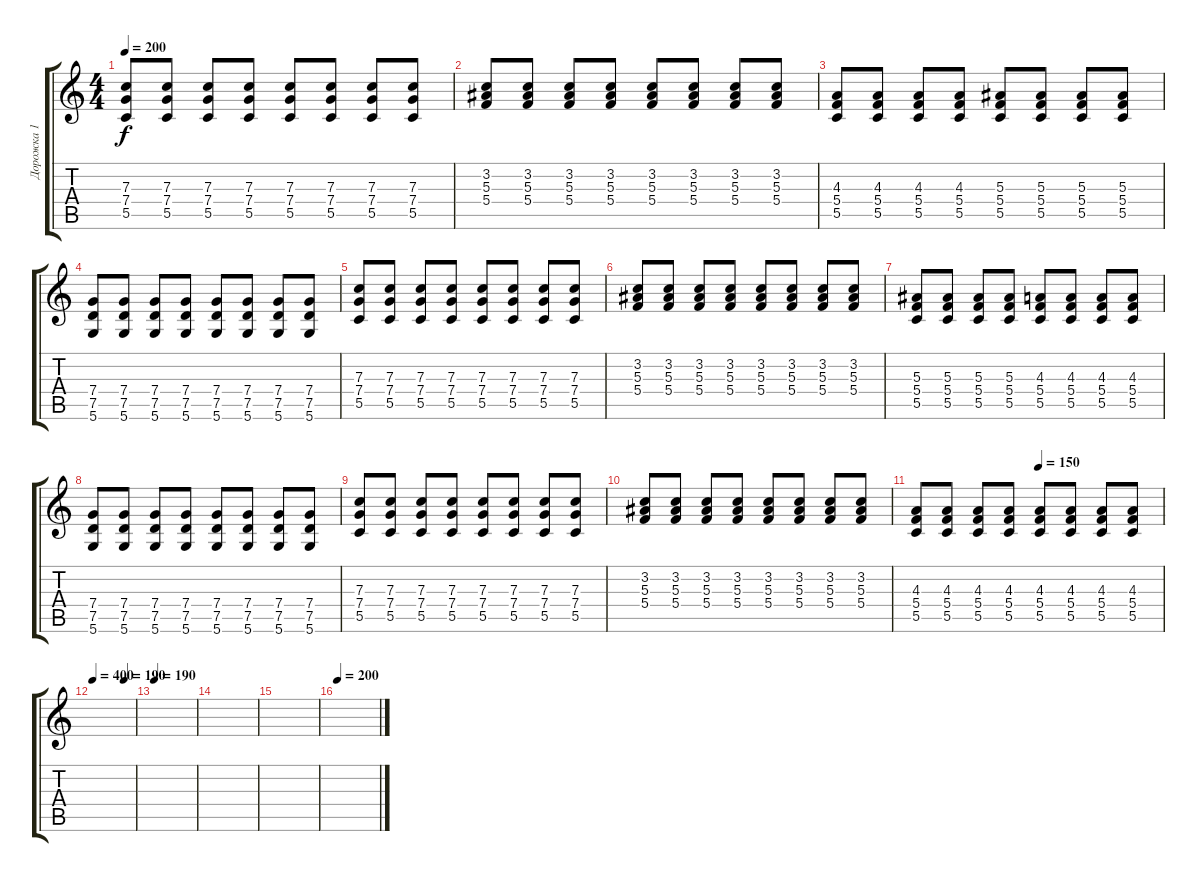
\track ("Дорожка 1" "Дорожка 1") {instrument distortionguitar}
\staff {score tabs}
\tuning (D4 A3 F3 C3 G2 D2) {hide}
\ts (4 4)
\tempo 200
\clef g2
\ks c
(7.3 7.4 5.5).8{dy f} (7.3 7.4 5.5).8 (7.3 7.4 5.5).8 (7.3 7.4 5.5).8 (7.3 7.4 5.5).8 (7.3 7.4 5.5).8 (7.3 7.4 5.5).8 (7.3 7.4 5.5).8 |
(3.2 5.3 5.4).8 (3.2 5.3 5.4).8 (3.2 5.3 5.4).8 (3.2 5.3 5.4).8 (3.2 5.3 5.4).8 (3.2 5.3 5.4).8 (3.2 5.3 5.4).8 (3.2 5.3 5.4).8 |
(4.3 5.4 5.5).8 (4.3 5.4 5.5).8 (4.3 5.4 5.5).8 (4.3 5.4 5.5).8 (5.3 5.4 5.5).8 (5.3 5.4 5.5).8 (5.3 5.4 5.5).8 (5.3 5.4 5.5).8 |
(7.4 7.5 5.6).8 (7.4 7.5 5.6).8 (7.4 7.5 5.6).8 (7.4 7.5 5.6).8 (7.4 7.5 5.6).8 (7.4 7.5 5.6).8 (7.4 7.5 5.6).8 (7.4 7.5 5.6).8 |
(7.3 7.4 5.5).8 (7.3 7.4 5.5).8 (7.3 7.4 5.5).8 (7.3 7.4 5.5).8 (7.3 7.4 5.5).8 (7.3 7.4 5.5).8 (7.3 7.4 5.5).8 (7.3 7.4 5.5).8 |
(3.2 5.3 5.4).8 (3.2 5.3 5.4).8 (3.2 5.3 5.4).8 (3.2 5.3 5.4).8 (3.2 5.3 5.4).8 (3.2 5.3 5.4).8 (3.2 5.3 5.4).8 (3.2 5.3 5.4).8 |
(5.3 5.4 5.5).8 (5.3 5.4 5.5).8 (5.3 5.4 5.5).8 (5.3 5.4 5.5).8 (4.3 5.4 5.5).8 (4.3 5.4 5.5).8 (4.3 5.4 5.5).8 (4.3 5.4 5.5).8 |
(7.4 7.5 5.6).8 (7.4 7.5 5.6).8 (7.4 7.5 5.6).8 (7.4 7.5 5.6).8 (7.4 7.5 5.6).8 (7.4 7.5 5.6).8 (7.4 7.5 5.6).8 (7.4 7.5 5.6).8 |
(7.3 7.4 5.5).8 (7.3 7.4 5.5).8 (7.3 7.4 5.5).8 (7.3 7.4 5.5).8 (7.3 7.4 5.5).8 (7.3 7.4 5.5).8 (7.3 7.4 5.5).8 (7.3 7.4 5.5).8 |
(3.2 5.3 5.4).8 (3.2 5.3 5.4).8 (3.2 5.3 5.4).8 (3.2 5.3 5.4).8 (3.2 5.3 5.4).8 (3.2 5.3 5.4).8 (3.2 5.3 5.4).8 (3.2 5.3 5.4).8 |
\tempo (150 0.5)
(4.3 5.4 5.5).8 (4.3 5.4 5.5).8 (4.3 5.4 5.5).8 (4.3 5.4 5.5).8 (4.3 5.4 5.5).8 (4.3 5.4 5.5).8 (4.3 5.4 5.5).8 (4.3 5.4 5.5).8 |
\tempo 400
\tempo (190 0.75)
|
\tempo 190
|
|
|
\tempo 200
